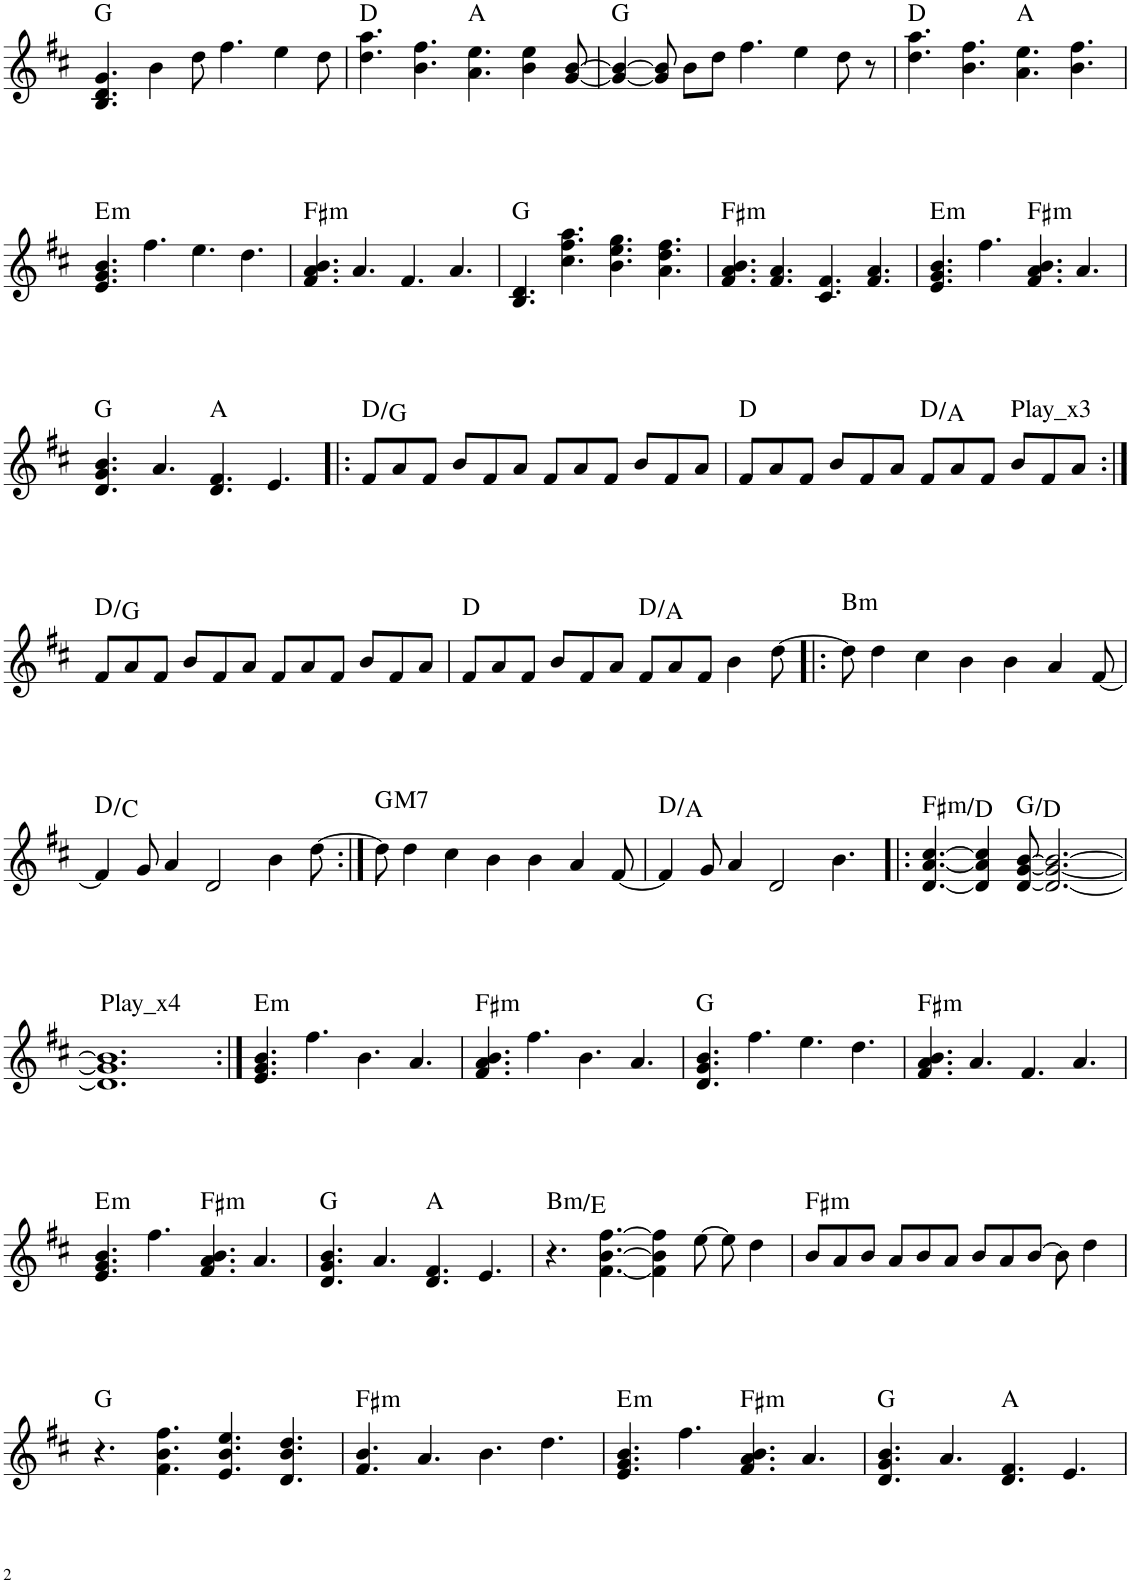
**kern	**harte
*part1	*part1
*staff1	*
*I"Piano	*
*I'Pno.	*
!!LO:PB:g=z
*clefG2	*
*k[f#c#]	*
*M12/8	*
=32	=32
4.B/ 4.d/ 4.g/	G:maj
4b\	.
8dd\	.
4.ff#\	.
4ee\	.
8dd\	.
=33	=33
4.dd\ 4.aa\	D:maj
4.b\ 4.ff#\	.
4.a\ 4.ee\	A:maj
4b\ 4ee\	.
[8g/ [8b/	.
=34	=34
4g/_ 4b/_	G:maj
8g/] 8b/]	.
8b\L	.
8dd\J	.
4.ff#\	.
4ee\	.
8dd\	.
8r	.
=35	=35
4.dd\ 4.aa\	D:maj
4.b\ 4.ff#\	.
4.a\ 4.ee\	A:maj
4.b\ 4.ff#\	.
!!LO:LB:g=z
=36	=36
!	!LO:H:kt=m
4.e/ 4.g/ 4.b/	E:min
4.ff#\	.
4.ee\	.
4.dd\	.
=37	=37
!	!LO:H:kt=m
4.f#/ 4.a/ 4.b/	F#:min
4.a/	.
4.f#/	.
4.a/	.
=38	=38
4.B/ 4.d/	G:maj
4.cc#\ 4.ff#\ 4.aa\	.
4.b\ 4.ee\ 4.gg\	.
4.a\ 4.dd\ 4.ff#\	.
=39	=39
!	!LO:H:kt=m
4.f#/ 4.a/ 4.b/	F#:min
4.f#/ 4.a/	.
4.c#/ 4.f#/	.
4.f#/ 4.a/	.
=40	=40
!	!LO:H:kt=m
4.e/ 4.g/ 4.b/	E:min
4.ff#\	.
!	!LO:H:kt=m
4.f#/ 4.a/ 4.b/	F#:min
4.a/	.
!!LO:LB:g=z
=41	=41
4.d/ 4.g/ 4.b/	G:maj
4.a/	.
4.d/ 4.f#/	A:maj
4.e/	.
=42!|:	=42!|:
8f#/L	D:maj/4
8a/	.
8f#/J	.
8b/L	.
8f#/	.
8a/J	.
8f#/L	.
8a/	.
8f#/J	.
8b/L	.
8f#/	.
8a/J	.
=43	=43
8f#/L	D:maj
8a/	.
8f#/J	.
8b/L	.
8f#/	.
8a/J	.
8f#/L	D:maj/5
8a/	.
8f#/J	.
!	!LO:H:kt=Play_x3
8b/L	N
8f#/	.
8a/J	.
!!LO:LB:g=z
=44:|!	=44:|!
8f#/L	D:maj/4
8a/	.
8f#/J	.
8b/L	.
8f#/	.
8a/J	.
8f#/L	.
8a/	.
8f#/J	.
8b/L	.
8f#/	.
8a/J	.
=45	=45
8f#/L	D:maj
8a/	.
8f#/J	.
8b/L	.
8f#/	.
8a/J	.
8f#/L	D:maj/5
8a/	.
8f#/J	.
4b\	.
[8dd\	.
=46!|:	=46!|:
!	!LO:H:kt=m
8dd\]	B:min
4dd\	.
4cc#\	.
4b\	.
4b\	.
4a/	.
[8f#/	.
!!LO:LB:g=z
=47	=47
4f#/]	D:maj/b7
8g/	.
4a/	.
2d/	.
4b\	.
[8dd\	.
=48:|!	=48:|!
!	!LO:H:kt=M7
8dd\]	G:maj7
4dd\	.
4cc#\	.
4b\	.
4b\	.
4a/	.
[8f#/	.
=49	=49
4f#/]	D:maj/5
8g/	.
4a/	.
2d/	.
4.b\	.
=50!|:	=50!|:
!	!LO:H:kt=m
[4.d/ [4.a/ [4.cc#/	F#:min/b6
4d/] 4a/] 4cc#/]	.
[8d/ [8g/ [8b/	G:maj/5
2.d/_ 2.g/_ 2.b/_	.
!!LO:LB:g=z
=51	=51
!	!LO:H:kt=Play_x4
1.d] 1.g] 1.b]	N
=52:|!	=52:|!
!	!LO:H:kt=m
4.e/ 4.g/ 4.b/	E:min
4.ff#\	.
4.b\	.
4.a/	.
=53	=53
!	!LO:H:kt=m
4.f#/ 4.a/ 4.b/	F#:min
4.ff#\	.
4.b\	.
4.a/	.
=54	=54
4.d/ 4.g/ 4.b/	G:maj
4.ff#\	.
4.ee\	.
4.dd\	.
=55	=55
!	!LO:H:kt=m
4.f#/ 4.a/ 4.b/	F#:min
4.a/	.
4.f#/	.
4.a/	.
!!LO:LB:g=z
=56	=56
!	!LO:H:kt=m
4.e/ 4.g/ 4.b/	E:min
4.ff#\	.
!	!LO:H:kt=m
4.f#/ 4.a/ 4.b/	F#:min
4.a/	.
=57	=57
4.d/ 4.g/ 4.b/	G:maj
4.a/	.
4.d/ 4.f#/	A:maj
4.e/	.
=58	=58
!	!LO:H:kt=m
4.r	B:min/4
[4.f#\ [4.b\ [4.ff#\	.
4f#\] 4b\] 4ff#\]	.
[8ee\	.
8ee\]	.
4dd\	.
=59	=59
!	!LO:H:kt=m
8b/L	F#:min
8a/	.
8b/J	.
8a/L	.
8b/	.
8a/J	.
8b/L	.
8a/	.
[8b/J	.
8b\]	.
4dd\	.
!!LO:LB:g=z
=60	=60
4.r	G:maj
4.f#\ 4.b\ 4.ff#\	.
4.e/ 4.b/ 4.ee/	.
4.d/ 4.b/ 4.dd/	.
=61	=61
!	!LO:H:kt=m
4.f#/ 4.b/	F#:min
4.a/	.
4.b\	.
4.dd\	.
=62	=62
!	!LO:H:kt=m
4.e/ 4.g/ 4.b/	E:min
4.ff#\	.
!	!LO:H:kt=m
4.f#/ 4.a/ 4.b/	F#:min
4.a/	.
=63	=63
4.d/ 4.g/ 4.b/	G:maj
4.a/	.
4.d/ 4.f#/	A:maj
4.e/	.
=	=
*-	*-
